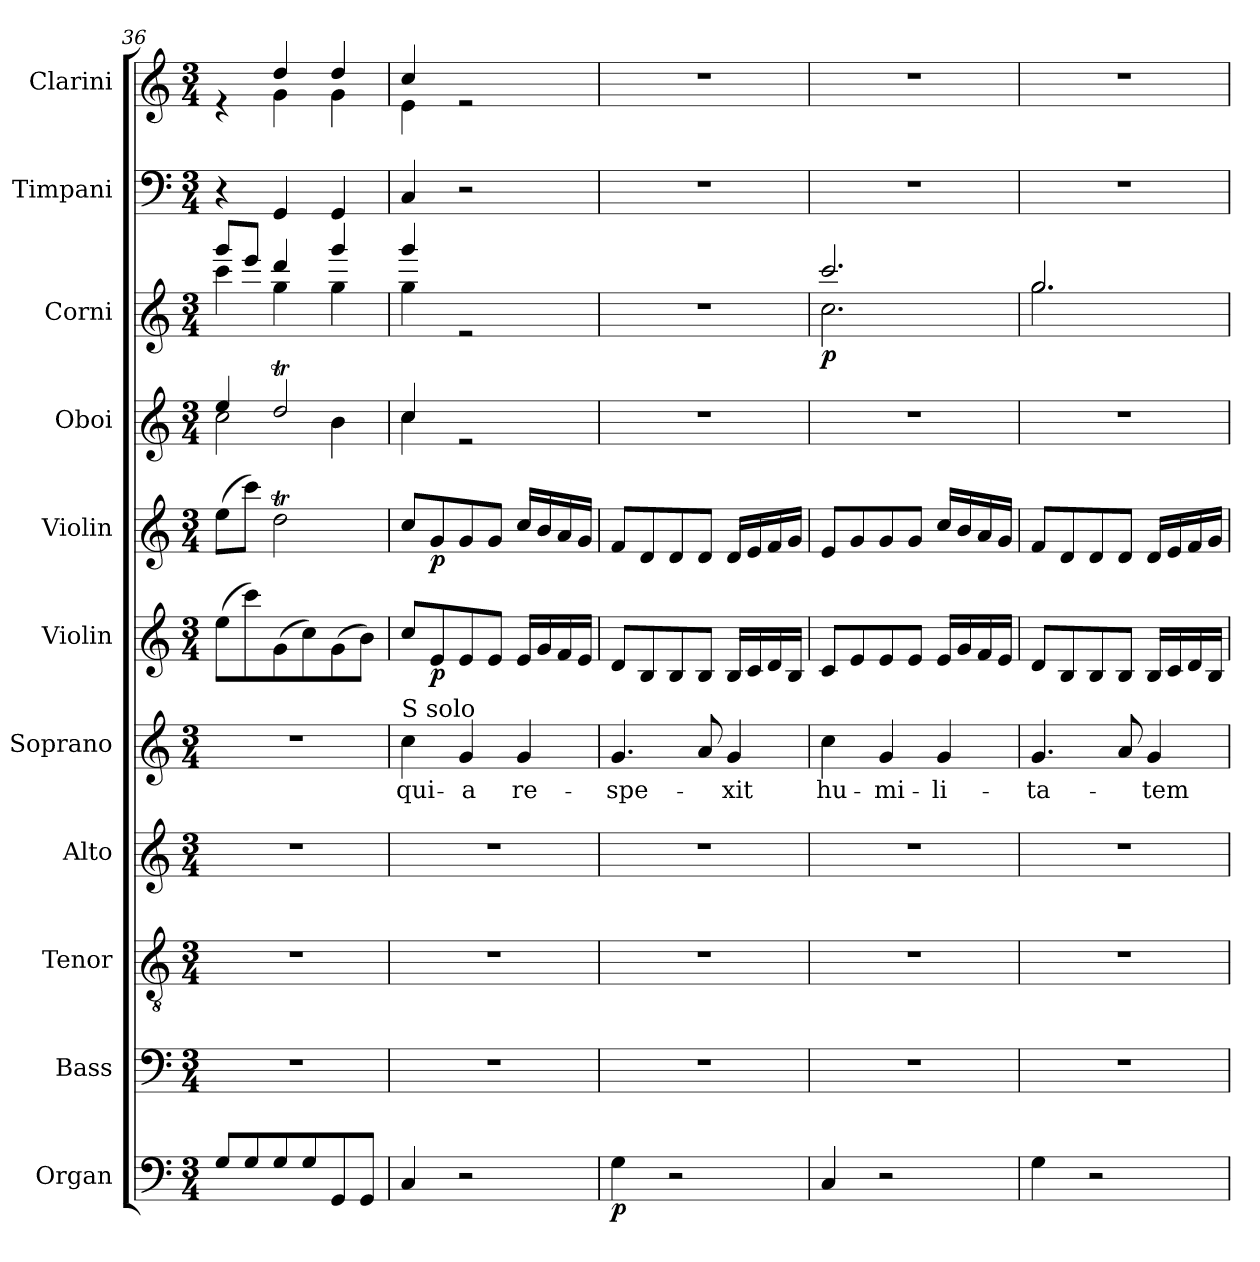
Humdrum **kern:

**kern	**dynam	**kern	**kern	**kern	**kern	**text	**kern	**dynam	**kern	**dynam	**kern	**kern	**dynam	**kern	**kern
*part11	*part11	*part10	*part9	*part8	*part7	*part7	*part6	*part6	*part5	*part5	*part4	*part3	*part3	*part2	*part1
*staff11	*staff11	*staff10	*staff9	*staff8	*staff7	*staff7	*staff6	*staff6	*staff5	*staff5	*staff4	*staff3	*staff3	*staff2	*staff1
*I"Organ	*	*I"Bass	*I"Tenor	*I"Alto	*I"Soprano	*	*I"Violin	*	*I"Violin	*	*I"Oboi	*I"Corni	*	*I"Timpani	*I"Clarini
*	*	*	*	*I'A	*	*	*I'Vln	*	*I'Vln	*	*I'O	*	*	*I'P	*I'C
*clefF4	*	*clefF4	*clefGv2	*clefG2	*clefG2	*	*clefG2	*	*clefG2	*	*clefG2	*clefG2	*	*clefF4	*clefG2
*	*	*	*	*	*	*	*	*	*	*	*	*ITrd7c12	*	*	*
*k[]	*	*k[]	*k[]	*k[]	*k[]	*	*k[]	*	*k[]	*	*k[]	*k[]	*	*k[]	*k[]
*M3/4	*	*M3/4	*M3/4	*M3/4	*M3/4	*	*M3/4	*	*M3/4	*	*M3/4	*M3/4	*	*M3/4	*M3/4
=36	=36	=36	=36	=36	=36	=36	=36	=36	=36	=36	=36	=36	=36	=36	=36
*	*	*	*	*	*	*	*	*	*	*	*^	*^	*	*	*^
8G/L	.	2.r	2.r	2.r	2.r	.	(8ee\L	.	(8ee\L	.	4ee/	2cc\	8gg/L	4cc\	.	4r	4re	4ryy
8G/	.	.	.	.	.	.	8ccc\)	.	8ccc\J)	.	.	.	8ee/J	.	.	.	.	.
8G/	.	.	.	.	.	.	(8g\	.	2ddT\	.	2ddT/	.	4dd/	4g\	.	4GG/	4dd/	4g\
8G/	.	.	.	.	.	.	8cc\)	.	.	.	.	.	.	.	.	.	.	.
8GG/	.	.	.	.	.	.	(8g\	.	.	.	.	4b\	4gg/	4g\	.	4GG/	4dd/	4g\
8GG/J	.	.	.	.	.	.	8b\J)	.	.	.	.	.	.	.	.	.	.	.
=37	=37	=37	=37	=37	=37	=37	=37	=37	=37	=37	=37	=37	=37	=37	=37	=37	=37	=37
!	!	!	!	!	!LO:TX:a:t=S solo	!	!	!	!	!	!	!	!	!	!	!	!	!
!	!	!	!	!	!	!LO:LY:b	!	!	!	!	!	!	!	!	!	!	!	!
4C/	.	2.r	2.r	2.r	4cc\	qui-	8cc/L	.	8cc/L	.	4cc/	4cc\	4gg/	4g\	.	4C/	4cc/	4e\
!	!	!	!	!	!	!	!	!LO:DY:b	!	!LO:DY:b	!	!	!	!	!	!	!	!
.	.	.	.	.	.	.	8e/	p	8g/	p	.	.	.	.	.	.	.	.
!	!	!	!	!	!	!LO:LY:b	!	!	!	!	!	!	!	!	!	!	!	!
2r	.	.	.	.	4g/	-a	8e/	.	8g/	.	2re	2ryy	2re	2ryy	.	2r	2re	2ryy
.	.	.	.	.	.	.	8e/J	.	8g/J	.	.	.	.	.	.	.	.	.
!	!	!	!	!	!	!LO:LY:b	!	!	!	!	!	!	!	!	!	!	!	!
.	.	.	.	.	4g/	re-	16e/LL	.	16cc/LL	.	.	.	.	.	.	.	.	.
.	.	.	.	.	.	.	16g/	.	16b/	.	.	.	.	.	.	.	.	.
.	.	.	.	.	.	.	16f/	.	16a/	.	.	.	.	.	.	.	.	.
.	.	.	.	.	.	.	16e/JJ	.	16g/JJ	.	.	.	.	.	.	.	.	.
*	*	*	*	*	*	*	*	*	*	*	*v	*v	*	*	*	*	*v	*v
*	*	*	*	*	*	*	*	*	*	*	*	*v	*v	*	*	*
!!LO:LB:g=z
=38	=38	=38	=38	=38	=38	=38	=38	=38	=38	=38	=38	=38	=38	=38	=38
!	!LO:DY:b	!	!	!	!	!LO:LY:b	!	!	!	!	!	!	!	!	!
4G\	p	2.r	2.r	2.r	4.g/	-spe-	8d/L	.	8f/L	.	2.r	2.r	.	2.r	2.r
.	.	.	.	.	.	.	8B/	.	8d/	.	.	.	.	.	.
2r	.	.	.	.	.	.	8B/	.	8d/	.	.	.	.	.	.
.	.	.	.	.	8a/	.	8B/J	.	8d/J	.	.	.	.	.	.
!	!	!	!	!	!	!LO:LY:b	!	!	!	!	!	!	!	!	!
.	.	.	.	.	4g/	-xit	16B/LL	.	16d/LL	.	.	.	.	.	.
.	.	.	.	.	.	.	16c/	.	16e/	.	.	.	.	.	.
.	.	.	.	.	.	.	16d/	.	16f/	.	.	.	.	.	.
.	.	.	.	.	.	.	16B/JJ	.	16g/JJ	.	.	.	.	.	.
=39	=39	=39	=39	=39	=39	=39	=39	=39	=39	=39	=39	=39	=39	=39	=39
!	!	!	!	!	!	!LO:LY:b	!	!	!	!	!	!	!LO:DY:b	!	!
*	*	*	*	*	*	*	*	*	*	*	*	*^	*	*	*
4C/	.	2.r	2.r	2.r	4cc\	hu-	8c/L	.	8e/L	.	2.r	2.cc/	2.c\	p	2.r	2.r
.	.	.	.	.	.	.	8e/	.	8g/	.	.	.	.	.	.	.
!	!	!	!	!	!	!LO:LY:b	!	!	!	!	!	!	!	!	!	!
2r	.	.	.	.	4g/	-mi-	8e/	.	8g/	.	.	.	.	.	.	.
.	.	.	.	.	.	.	8e/J	.	8g/J	.	.	.	.	.	.	.
!	!	!	!	!	!	!LO:LY:b	!	!	!	!	!	!	!	!	!	!
.	.	.	.	.	4g/	-li-	16e/LL	.	16cc/LL	.	.	.	.	.	.	.
.	.	.	.	.	.	.	16g/	.	16b/	.	.	.	.	.	.	.
.	.	.	.	.	.	.	16f/	.	16a/	.	.	.	.	.	.	.
.	.	.	.	.	.	.	16e/JJ	.	16g/JJ	.	.	.	.	.	.	.
=40	=40	=40	=40	=40	=40	=40	=40	=40	=40	=40	=40	=40	=40	=40	=40	=40
!	!	!	!	!	!	!LO:LY:b	!	!	!	!	!	!	!	!	!	!
4G\	.	2.r	2.r	2.r	4.g/	-ta-	8d/L	.	8f/L	.	2.r	2.g/	2.g\	.	2.r	2.r
.	.	.	.	.	.	.	8B/	.	8d/	.	.	.	.	.	.	.
2r	.	.	.	.	.	.	8B/	.	8d/	.	.	.	.	.	.	.
.	.	.	.	.	8a/	.	8B/J	.	8d/J	.	.	.	.	.	.	.
!	!	!	!	!	!	!LO:LY:b	!	!	!	!	!	!	!	!	!	!
.	.	.	.	.	4g/	-tem	16B/LL	.	16d/LL	.	.	.	.	.	.	.
.	.	.	.	.	.	.	16c/	.	16e/	.	.	.	.	.	.	.
.	.	.	.	.	.	.	16d/	.	16f/	.	.	.	.	.	.	.
.	.	.	.	.	.	.	16B/JJ	.	16g/JJ	.	.	.	.	.	.	.
*	*	*	*	*	*	*	*	*	*	*	*	*v	*v	*	*	*
=	=	=	=	=	=	=	=	=	=	=	=	=	=	=	=
*-	*-	*-	*-	*-	*-	*-	*-	*-	*-	*-	*-	*-	*-	*-	*-
